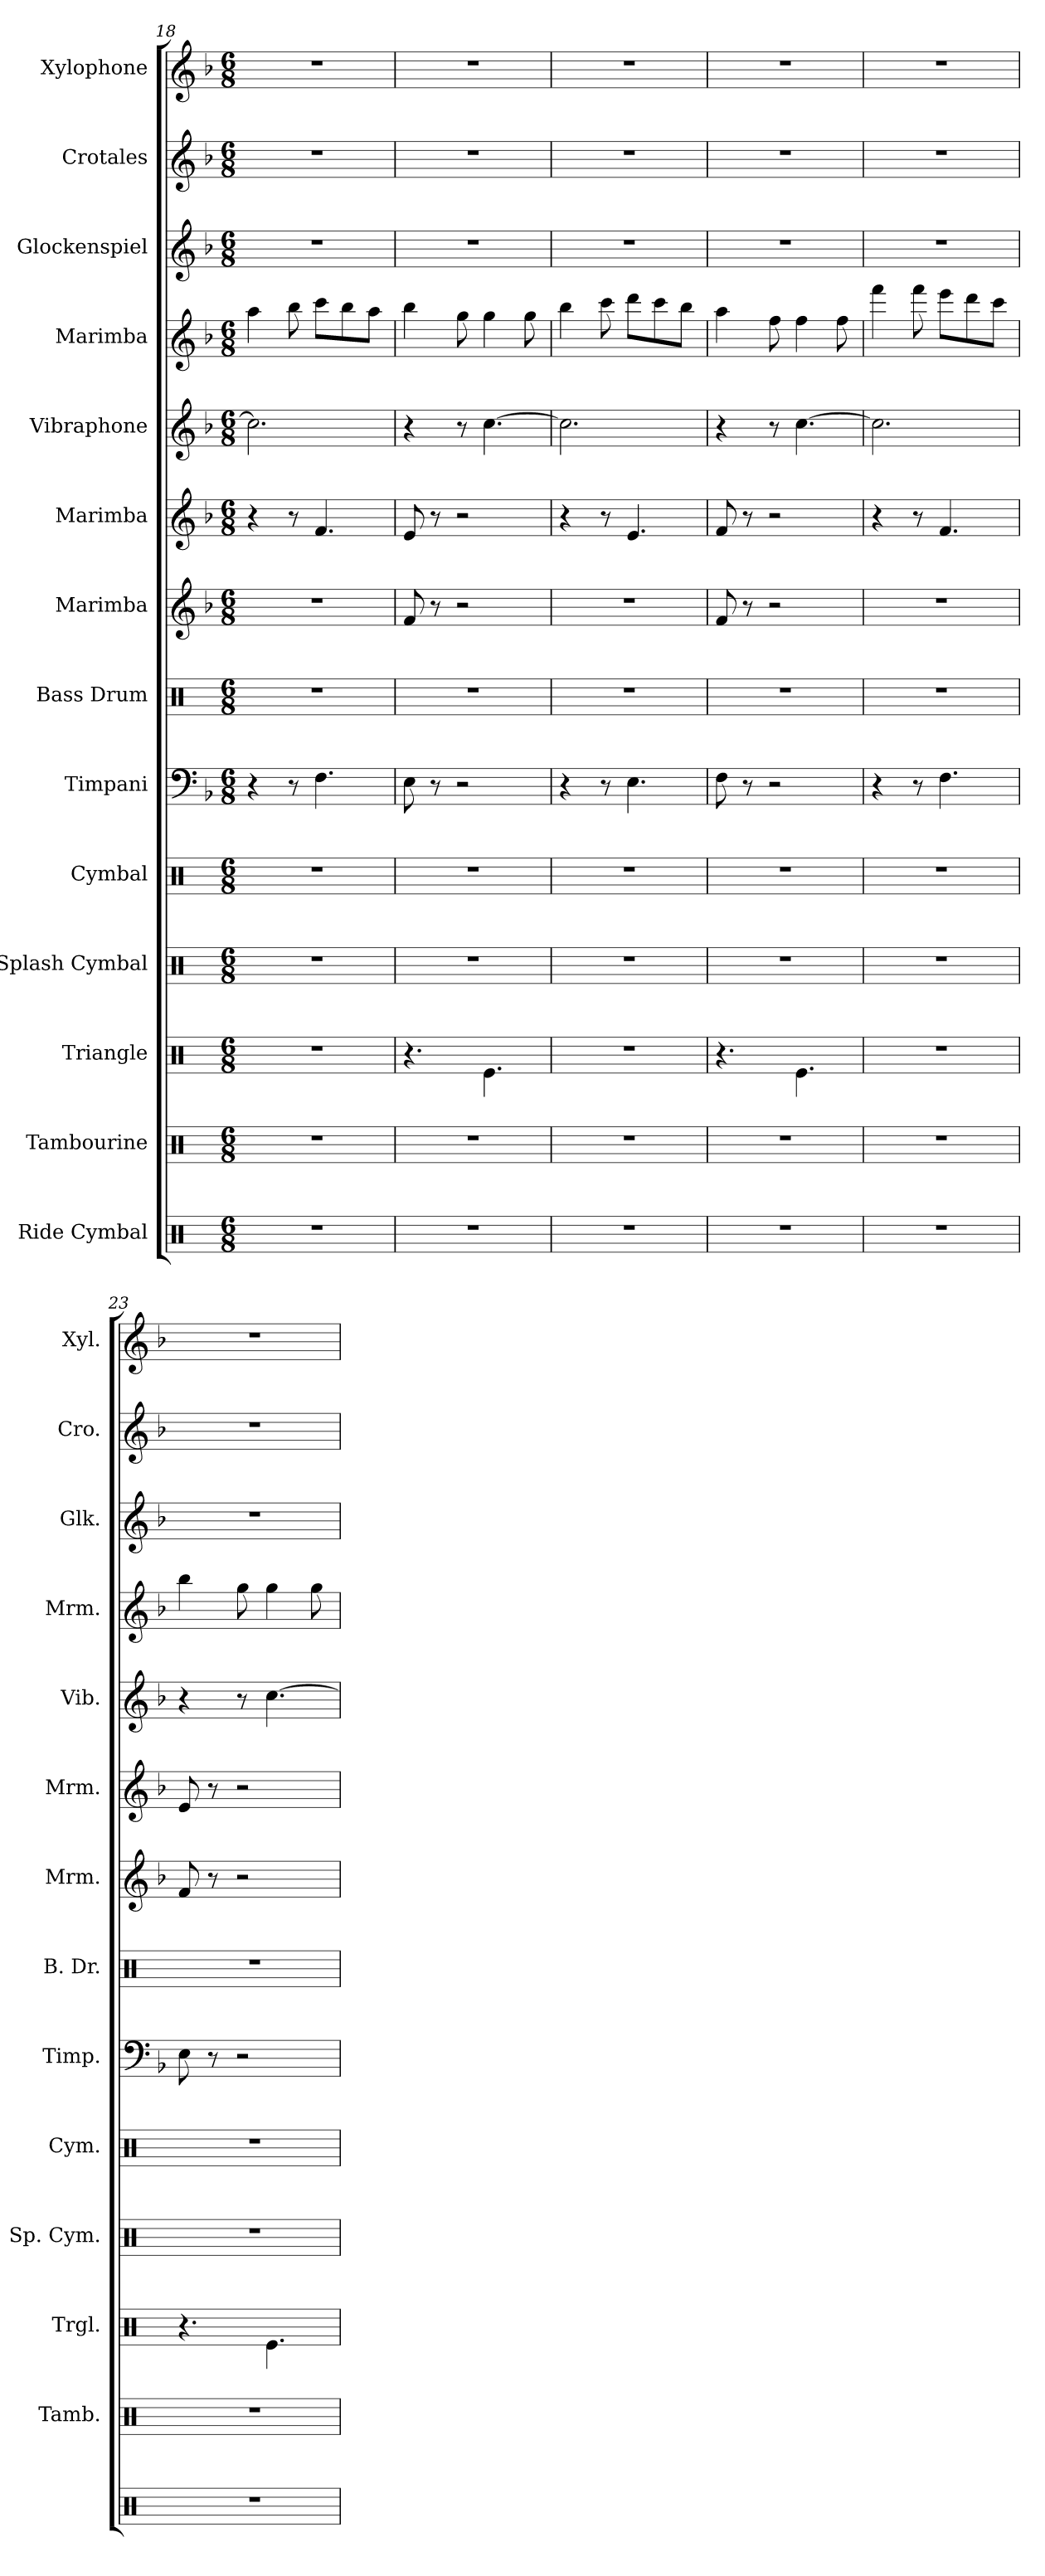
**kern	**kern	**kern	**kern	**kern	**kern	**kern	**kern	**kern	**kern	**kern	**kern	**kern	**kern
*part14	*part13	*part12	*part11	*part10	*part9	*part8	*part7	*part6	*part5	*part4	*part3	*part2	*part1
*staff14	*staff13	*staff12	*staff11	*staff10	*staff9	*staff8	*staff7	*staff6	*staff5	*staff4	*staff3	*staff2	*staff1
*I"Ride Cymbal	*I"Tambourine	*I"Triangle	*I"Splash Cymbal	*I"Cymbal	*I"Timpani	*I"Bass Drum	*I"Marimba	*I"Marimba	*I"Vibraphone	*I"Marimba	*I"Glockenspiel	*I"Crotales	*I"Xylophone
*	*I'Tamb.	*I'Trgl.	*I'Sp. Cym.	*I'Cym.	*I'Timp.	*I'B. Dr.	*I'Mrm.	*I'Mrm.	*I'Vib.	*I'Mrm.	*I'Glk.	*I'Cro.	*I'Xyl.
*clefX	*clefX	*clefX	*clefX	*clefX	*clefF4	*clefX	*clefG2	*clefG2	*clefG2	*clefG2	*clefG2	*clefG2	*clefG2
*	*	*	*	*	*	*	*	*	*	*	*ITrd-14c-24	*ITrd-14c-24	*ITrd-7c-12
*k[]	*k[]	*k[]	*k[]	*k[]	*k[b-]	*k[]	*k[b-]	*k[b-]	*k[b-]	*k[b-]	*k[b-]	*k[b-]	*k[b-]
*M6/8	*M6/8	*M6/8	*M6/8	*M6/8	*M6/8	*M6/8	*M6/8	*M6/8	*M6/8	*M6/8	*M6/8	*M6/8	*M6/8
=18	=18	=18	=18	=18	=18	=18	=18	=18	=18	=18	=18	=18	=18
2.r	2.r	2.r	2.r	2.r	4r	2.r	2.r	4r	2.cc\]	4aa\	2.r	2.r	2.r
.	.	.	.	.	8r	.	.	8r	.	8bb-\	.	.	.
.	.	.	.	.	4.F\	.	.	4.f/	.	8ccc\L	.	.	.
.	.	.	.	.	.	.	.	.	.	8bb-\	.	.	.
.	.	.	.	.	.	.	.	.	.	8aa\J	.	.	.
!!LO:PB:g=z
=19	=19	=19	=19	=19	=19	=19	=19	=19	=19	=19	=19	=19	=19
2.r	2.r	4.r	2.r	2.r	8E\	2.r	8f/	8e/	4r	4bb-\	2.r	2.r	2.r
.	.	.	.	.	8r	.	8r	8r	.	.	.	.	.
.	.	.	.	.	2r	.	2r	2r	8r	8gg\	.	.	.
.	.	4.Re\	.	.	.	.	.	.	[4.cc\	4gg\	.	.	.
.	.	.	.	.	.	.	.	.	.	8gg\	.	.	.
=20	=20	=20	=20	=20	=20	=20	=20	=20	=20	=20	=20	=20	=20
2.r	2.r	2.r	2.r	2.r	4r	2.r	2.r	4r	2.cc\]	4bb-\	2.r	2.r	2.r
.	.	.	.	.	8r	.	.	8r	.	8ccc\	.	.	.
.	.	.	.	.	4.E\	.	.	4.e/	.	8ddd\L	.	.	.
.	.	.	.	.	.	.	.	.	.	8ccc\	.	.	.
.	.	.	.	.	.	.	.	.	.	8bb-\J	.	.	.
=21	=21	=21	=21	=21	=21	=21	=21	=21	=21	=21	=21	=21	=21
2.r	2.r	4.r	2.r	2.r	8F\	2.r	8f/	8f/	4r	4aa\	2.r	2.r	2.r
.	.	.	.	.	8r	.	8r	8r	.	.	.	.	.
.	.	.	.	.	2r	.	2r	2r	8r	8ff\	.	.	.
.	.	4.Re\	.	.	.	.	.	.	[4.cc\	4ff\	.	.	.
.	.	.	.	.	.	.	.	.	.	8ff\	.	.	.
=22	=22	=22	=22	=22	=22	=22	=22	=22	=22	=22	=22	=22	=22
2.r	2.r	2.r	2.r	2.r	4r	2.r	2.r	4r	2.cc\]	4fff\	2.r	2.r	2.r
.	.	.	.	.	8r	.	.	8r	.	8fff\	.	.	.
.	.	.	.	.	4.F\	.	.	4.f/	.	8eee\L	.	.	.
.	.	.	.	.	.	.	.	.	.	8ddd\	.	.	.
.	.	.	.	.	.	.	.	.	.	8ccc\J	.	.	.
=23	=23	=23	=23	=23	=23	=23	=23	=23	=23	=23	=23	=23	=23
2.r	2.r	4.r	2.r	2.r	8E\	2.r	8f/	8e/	4r	4bb-\	2.r	2.r	2.r
.	.	.	.	.	8r	.	8r	8r	.	.	.	.	.
.	.	.	.	.	2r	.	2r	2r	8r	8gg\	.	.	.
.	.	4.Re\	.	.	.	.	.	.	[4.cc\	4gg\	.	.	.
.	.	.	.	.	.	.	.	.	.	8gg\	.	.	.
=	=	=	=	=	=	=	=	=	=	=	=	=	=
*-	*-	*-	*-	*-	*-	*-	*-	*-	*-	*-	*-	*-	*-
